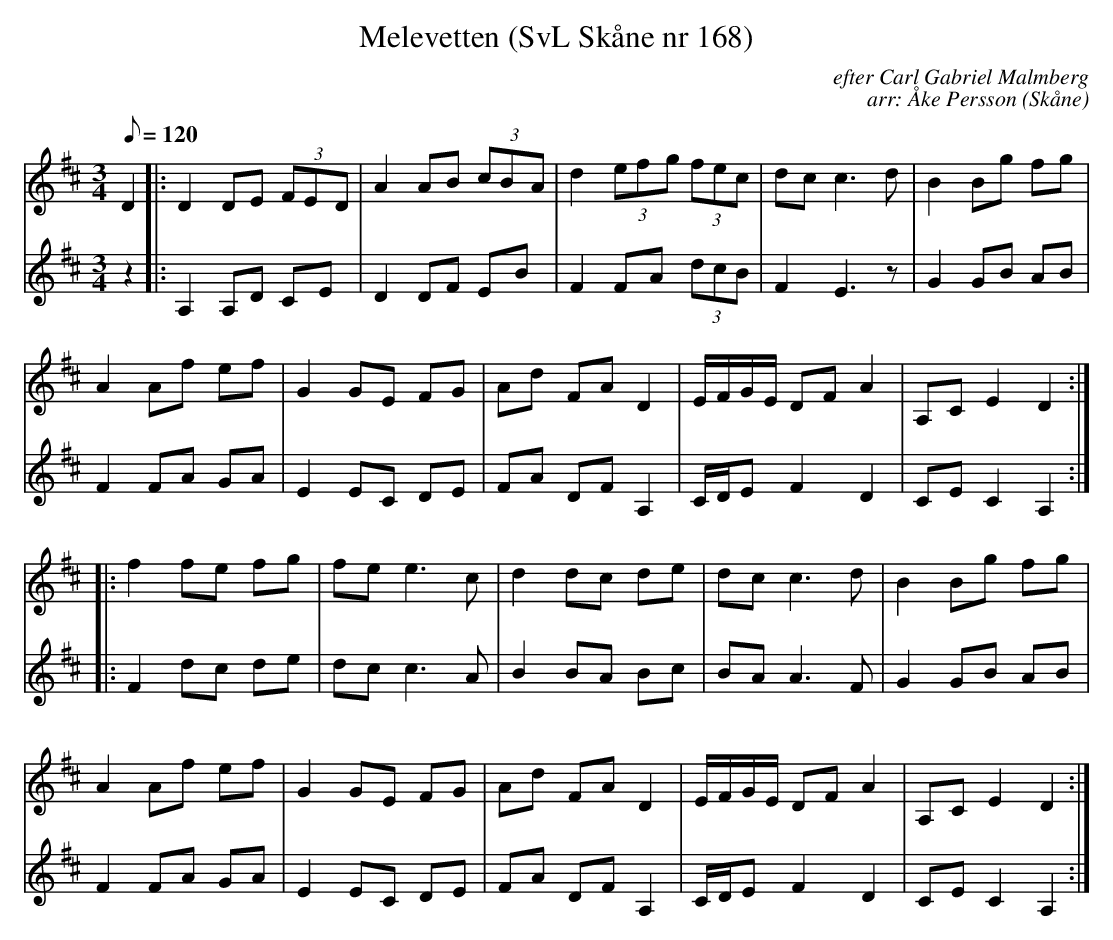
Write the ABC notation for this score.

X:1
T:Melevetten (SvL Skåne nr 168)
C:efter Carl Gabriel Malmberg
C:arr: Åke Persson
M:3/4
L:1/8
O:Skåne
Q:120
K:D
V:1
D2 |: D2 DE (3FED | A2 AB (3cBA | d2 (3efg (3fec | dc c3 d | B2 Bg fg |
 A2 Af ef | G2 GE FG | Ad FA D2 | E/2F/2G/2E/2 DF A2 | A,C E2 D2 ::
f2 fe fg | fe e3 c | d2 dc de | dc c3 d | B2 Bg fg |
 A2 Af ef | G2 GE FG | Ad FA D2 | E/2F/2G/2E/2 DF A2 | A,C E2 D2 :|
V:2
z2 |: A,2 A,D CE | D2 DF EB | F2 FA (3dcB | F2 E3 z | G2 GB AB |
 F2 FA GA | E2 EC DE | FA DF A,2 | C/2D/2E F2 D2 | CE C2 A,2 ::
F2 dc de | dc c3 A | B2 BA Bc | BA A3 F |G2 GB AB |
 F2 FA GA | E2 EC DE | FA DF A,2 | C/2D/2E F2 D2 | CE C2 A,2 :|
